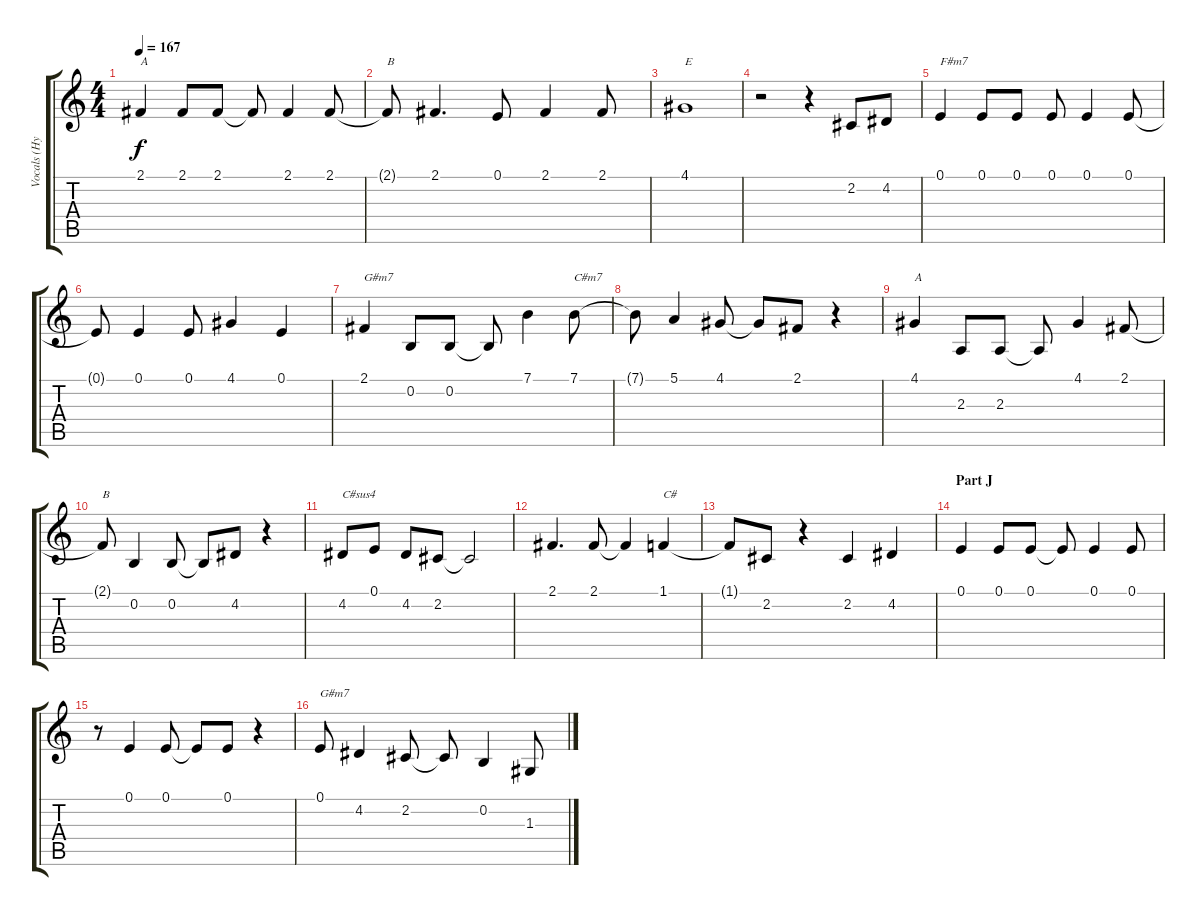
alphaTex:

\track ("Vocals (Hyde)" "Vocals (Hy") {mute instrument altosax}
\staff {score tabs}
\tuning (E4 B3 G3 D3 A2 E2) {hide}
\ts (4 4)
\tempo 167
\clef g2
\ks c
2.1.4{txt "A" dy f} 2.1.8 2.1.8 2.1{t}.8 2.1.4 2.1.8 |
2.1{t}.8{txt "B"} 2.1.4{d} 0.1.8 2.1.4 2.1.8 |
4.1.1{txt "E"} |
r.2 r.4 2.2.8 4.2.8 |
0.1.4{txt "F#m7"} 0.1.8 0.1.8 0.1.8 0.1.4 0.1.8 |
0.1{t}.8 0.1.4 0.1.8 4.1.4 0.1.4 |
2.1.4{txt "G#m7"} 0.2.8 0.2.8 0.2{t}.8 7.1.4 7.1.8{txt "C#m7"} |
7.1{t}.8 5.1.4 4.1.8 4.1{t}.8 2.1.8 r.4 |
4.1.4{txt "A"} 2.3.8 2.3.8 2.3{t}.8 4.1.4 2.1.8 |
2.1{t}.8{txt "B"} 0.2.4 0.2.8 0.2{t}.8 4.2.8 r.4 |
4.2.8{txt "C#sus4"} 0.1.8 4.2.8 2.2.8 2.2{t}.2 |
2.1.4{d} 2.1.8 2.1{t}.4 1.1.4{txt "C#"} |
1.1{t}.8 2.2.8 r.4 2.2.4 4.2.4 |
\section ("" "Part J")
0.1.4 0.1.8 0.1.8 0.1{t}.8 0.1.4 0.1.8 |
r.8 0.1.4 0.1.8 0.1{t}.8 0.1.8 r.4 |
0.1.8{txt "G#m7"} 4.2.4 2.2.8 2.2{t}.8 0.2.4 1.3.8
